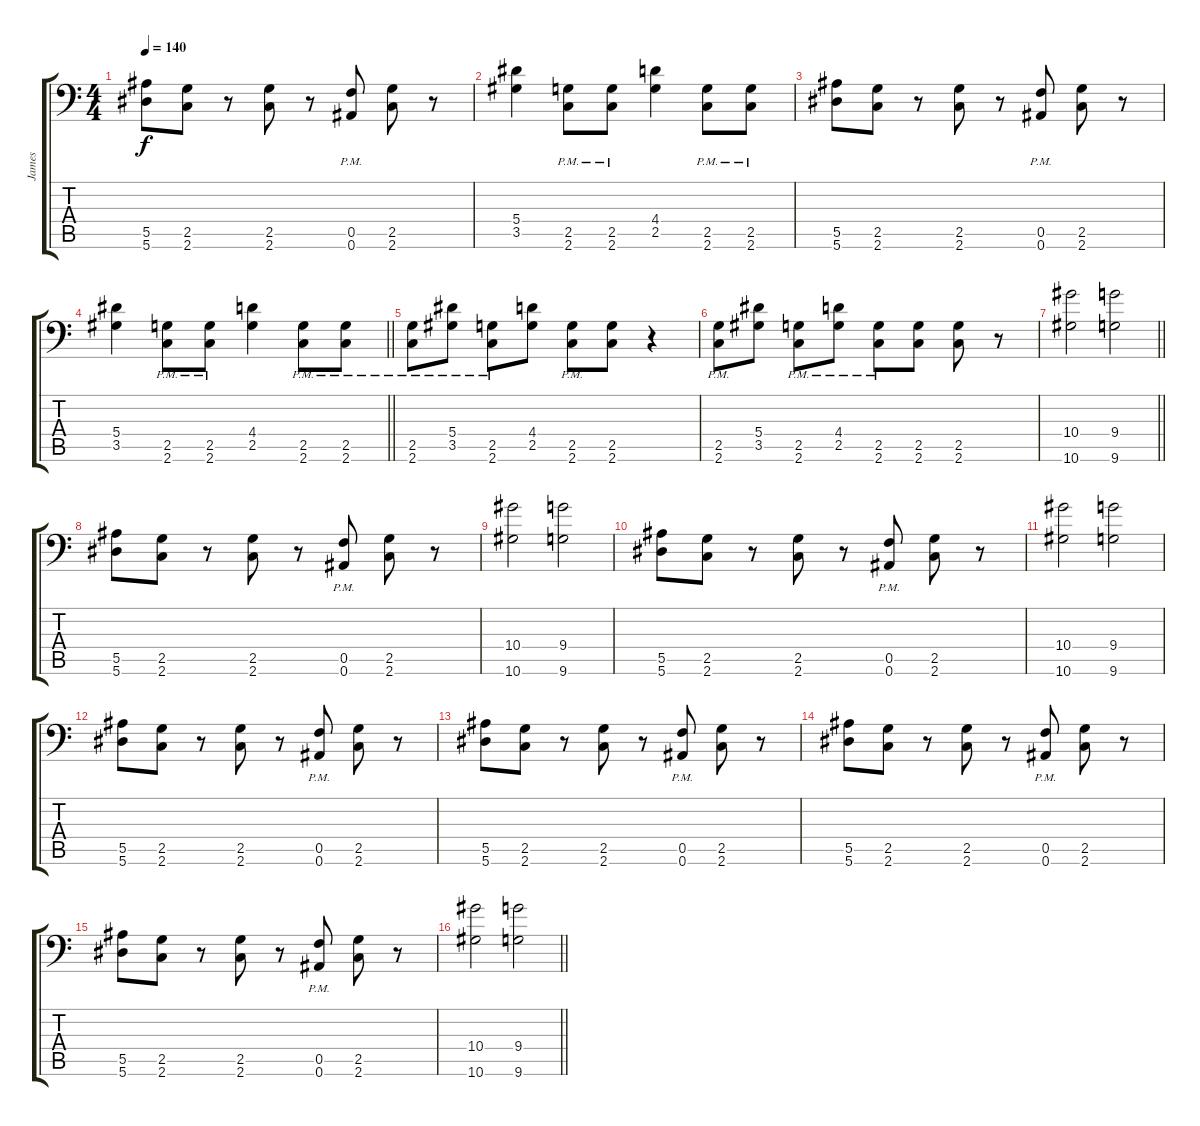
\track ("James" "James") {instrument distortionguitar}
\staff {score tabs}
\tuning (C4 G3 Eb3 Bb2 F2 Bb1) {hide}
\ts (4 4)
\tempo 140
\clef f4
\ks c
(5.5 5.6).8{dy f} (2.5 2.6).8 r.8 (2.5 2.6).8 r.8 (0.5{pm} 0.6{pm}).8 (2.5 2.6).8 r.8 |
(5.4 3.5).4 (2.5{pm} 2.6{pm}).8 (2.5{pm} 2.6{pm}).8 (4.4 2.5).4 (2.5{pm} 2.6{pm}).8 (2.5{pm} 2.6{pm}).8 |
(5.5 5.6).8 (2.5 2.6).8 r.8 (2.5 2.6).8 r.8 (0.5{pm} 0.6{pm}).8 (2.5 2.6).8 r.8 |
\barLineRight lightlight
(5.4 3.5).4 (2.5{pm} 2.6{pm}).8 (2.5{pm} 2.6{pm}).8 (4.4 2.5).4 (2.5{pm} 2.6{pm}).8 (2.5{pm} 2.6{pm}).8 |
\section ("" "")
(2.5{pm} 2.6{pm}).8 (5.4{pm} 3.5{pm}).8 (2.5{pm} 2.6{pm}).8 (4.4 2.5).8 (2.5{pm} 2.6{pm}).8 (2.5 2.6).8 r.4 |
(2.5{pm} 2.6{pm}).8 (5.4 3.5).8 (2.5{pm} 2.6{pm}).8 (4.4{pm} 2.5{pm}).8 (2.5{pm} 2.6{pm}).8 (2.5 2.6).8 (2.5 2.6).8 r.8 |
\barLineRight lightlight
(10.4 10.6).2 (9.4 9.6).2 |
\section ("" "")
(5.5 5.6).8 (2.5 2.6).8 r.8 (2.5 2.6).8 r.8 (0.5{pm} 0.6{pm}).8 (2.5 2.6).8 r.8 |
(10.4 10.6).2 (9.4 9.6).2 |
(5.5 5.6).8 (2.5 2.6).8 r.8 (2.5 2.6).8 r.8 (0.5{pm} 0.6{pm}).8 (2.5 2.6).8 r.8 |
(10.4 10.6).2 (9.4 9.6).2 |
(5.5 5.6).8 (2.5 2.6).8 r.8 (2.5 2.6).8 r.8 (0.5{pm} 0.6{pm}).8 (2.5 2.6).8 r.8 |
(5.5 5.6).8 (2.5 2.6).8 r.8 (2.5 2.6).8 r.8 (0.5{pm} 0.6{pm}).8 (2.5 2.6).8 r.8 |
(5.5 5.6).8 (2.5 2.6).8 r.8 (2.5 2.6).8 r.8 (0.5{pm} 0.6{pm}).8 (2.5 2.6).8 r.8 |
(5.5 5.6).8 (2.5 2.6).8 r.8 (2.5 2.6).8 r.8 (0.5{pm} 0.6{pm}).8 (2.5 2.6).8 r.8 |
\barLineRight lightlight
(10.4 10.6).2 (9.4 9.6).2
